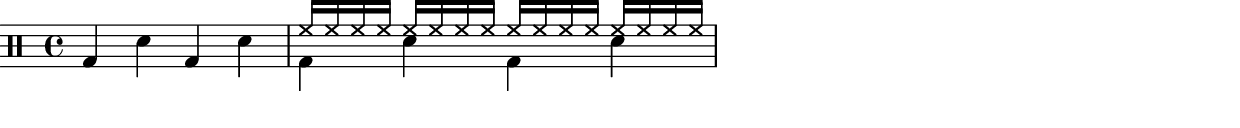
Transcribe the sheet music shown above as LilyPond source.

%% Generated by lilypond-book.py
%% Options: [indent=0\mm,verbatim,fragment,quote,ragged-right,alt=[image of music]]
\include "lilypond-book-preamble.ly"







% ****************************************************************
% Start cut-&-pastable-section 
% ****************************************************************

\paper {
  #(define dump-extents #t)
  
  indent = 0\mm
  line-width = 160\mm - 2.0 * 0.4\in
  ragged-right = ##t
  force-assignment = #""
  line-width = #(- line-width (* mm  3.000000))
}

\layout {
  
}


{


% ****************************************************************
% ly snippet contents follows:
% ****************************************************************
\sourcefileline 1773
\new DrumStaff <<
  \new DrumVoice = "1" { s1 *2 }
  \new DrumVoice = "2" { s1 *2 }
  \drummode {
    bd4 sn4 bd4 sn4
    <<
      { \repeat unfold 16 hh16 }
      \\
      { bd4 sn4 bd4 sn4 }
    >>
  }
>>



% ****************************************************************
% end ly snippet
% ****************************************************************
}
